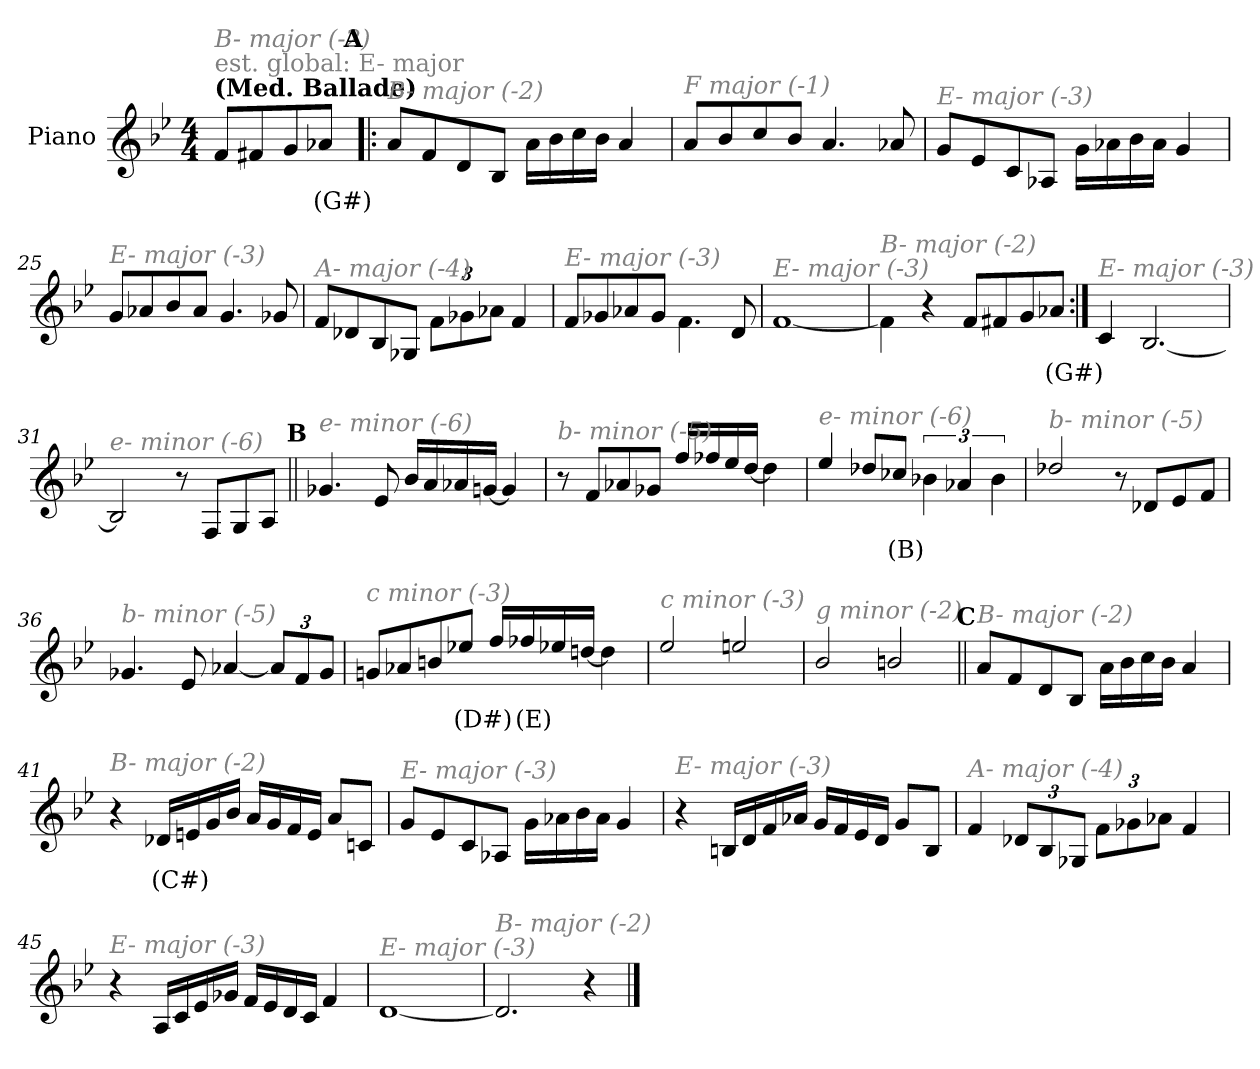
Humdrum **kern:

**kern	**text
*part1	*part1
*staff1	*staff1
*I"Piano	*
*I'Pno.	*
*clefG2	*
*k[b-e-]	*
*M4/4	*
*MM69	*
=1	=1
!LO:TX:a:B:t=(Med. Ballade)	!
!LO:TX:a:color=#808080:t=est. global&colon; E- major	!
!LO:TX:i:color=#808080:t=B- major (-2)	!
8f/L	.
8f#X/	.
8g/	.
8a-Xi/J	(G#)
!!LO:REH:place=s1:a:enc=none:fs=14:t=A
=22!|:	=22!|:
!LO:TX:i:color=#808080:t=B- major (-2)	!
8a/L	.
8f/	.
8d/	.
8B-/J	.
16a\LL	.
16b-\	.
16cc\	.
16b-\JJ	.
4a/	.
=23	=23
!LO:TX:i:color=#808080:t=F major (-1)	!
8a/L	.
8b-/	.
8cc/	.
8b-/J	.
4.a/	.
8a-X/	.
=24	=24
!LO:TX:i:color=#808080:t=E- major (-3)	!
8g/L	.
8e-/	.
8c/	.
8A-X/J	.
16g\LL	.
16a-X\	.
16b-\	.
16a-\JJ	.
4g/	.
!!LO:LB:g=z
=25	=25
!LO:TX:i:color=#808080:t=E- major (-3)	!
8g/L	.
8a-X/	.
8b-/	.
8a-/J	.
4.g/	.
8g-X/	.
=26	=26
!LO:TX:i:color=#808080:t=A- major (-4)	!
8f/L	.
8d-X/	.
8B-/	.
8G-X/J	.
*Xbrackettup	*
12f\L	.
12g-X\	.
12a-X\J	.
4f/	.
=27	=27
!LO:TX:i:color=#808080:t=E- major (-3)	!
8f/L	.
8g-X/	.
8a-X/	.
8g-/J	.
4.f\	.
8d/	.
!!LO:LB:g=z
=28	=28
!LO:TX:i:color=#808080:t=E- major (-3)	!
[1f	.
=29	=29
!LO:TX:i:color=#808080:t=B- major (-2)	!
4f\]	.
4r	.
8f/L	.
8f#X/	.
8g/	.
8a-Xi/J	(G#)
=30:|!	=30:|!
!LO:TX:i:color=#808080:t=E- major (-3)	!
4c/	.
[2.B-/	.
=31	=31
!LO:TX:i:color=#808080:t=e- minor (-6)	!
2B-/]	.
8r	.
8F/L	.
8G/	.
8A/J	.
!!LO:LB:g=z
!!LO:REH:place=s1:a:enc=none:fs=14:t=B
=32||	=32||
!LO:TX:i:color=#808080:t=e- minor (-6)	!
4.g-X/	.
8e-/	.
16b-/LL	.
16a/	.
16a-X/	.
[16gn/JJ	.
4g/]	.
=33	=33
!LO:TX:i:color=#808080:t=b- minor (-5)	!
8r	.
8f/L	.
8a-X/	.
8g-X/J	.
16ff/LL	.
16ff-X/	.
16ee-/	.
[16dd/JJ	.
4dd\]	.
=34	=34
!LO:TX:i:color=#808080:t=e- minor (-6)	!
4ee-/	.
8dd-X/L	.
8cc-Xi/J	(B)
*brackettup	*
6b-X\	.
6a-X/	.
6b-\	.
=35	=35
!LO:TX:i:color=#808080:t=b- minor (-5)	!
2dd-X/	.
8r	.
8d-X/L	.
8e-/	.
8f/J	.
!!LO:LB:g=z
=36	=36
!LO:TX:i:color=#808080:t=b- minor (-5)	!
4.g-X/	.
8e-/	.
[4a-X/	.
*Xbrackettup	*
12a-/L]	.
12f/	.
12g-/J	.
=37	=37
!LO:TX:i:color=#808080:t=c minor (-3)	!
8gn/L	.
8a-X/	.
8bn/	.
8ee-Xi/J	(D#)
16ff/LL	.
16ff-Xi/	(E)
16ee-X/	.
[16ddn/JJ	.
4dd\]	.
=38	=38
!LO:TX:i:color=#808080:t=c minor (-3)	!
2ee-/	.
2een/	.
=39	=39
!LO:TX:i:color=#808080:t=g minor (-2)	!
2b-/	.
2bn/	.
!!LO:LB:g=z
!!LO:REH:place=s1:a:enc=none:fs=14:t=C
=40||	=40||
!LO:TX:i:color=#808080:t=B- major (-2)	!
8a/L	.
8f/	.
8d/	.
8B-/J	.
16a\LL	.
16b-\	.
16cc\	.
16b-\JJ	.
4a/	.
=41	=41
!LO:TX:i:color=#808080:t=B- major (-2)	!
4r	.
16d-Xi/LL	(C#)
16en/	.
16g/	.
16b-/JJ	.
16a/LL	.
16g/	.
16f/	.
16e/JJ	.
8a/L	.
8cn/J	.
=42	=42
!LO:TX:i:color=#808080:t=E- major (-3)	!
8g/L	.
8e-/	.
8c/	.
8A-X/J	.
16g\LL	.
16a-X\	.
16b-\	.
16a-\JJ	.
4g/	.
!!LO:LB:g=z
=43	=43
!LO:TX:i:color=#808080:t=E- major (-3)	!
4r	.
16Bn/LL	.
16d/	.
16f/	.
16a-X/JJ	.
16g/LL	.
16f/	.
16e-/	.
16d/JJ	.
8g/L	.
8B/J	.
=44	=44
!LO:TX:i:color=#808080:t=A- major (-4)	!
4f/	.
12d-X/L	.
12B-/	.
12G-X/J	.
12f\L	.
12g-X\	.
12a-X\J	.
4f/	.
=45	=45
!LO:TX:i:color=#808080:t=E- major (-3)	!
4r	.
16A/LL	.
16c/	.
16e-/	.
16g-X/JJ	.
16f/LL	.
16e-/	.
16d/	.
16c/JJ	.
4f/	.
=46	=46
!LO:TX:i:color=#808080:t=E- major (-3)	!
[1d	.
!!LO:LB:g=z
=47	=47
!LO:TX:i:color=#808080:t=B- major (-2)	!
2.d/]	.
4r	.
==	==
*-	*-
